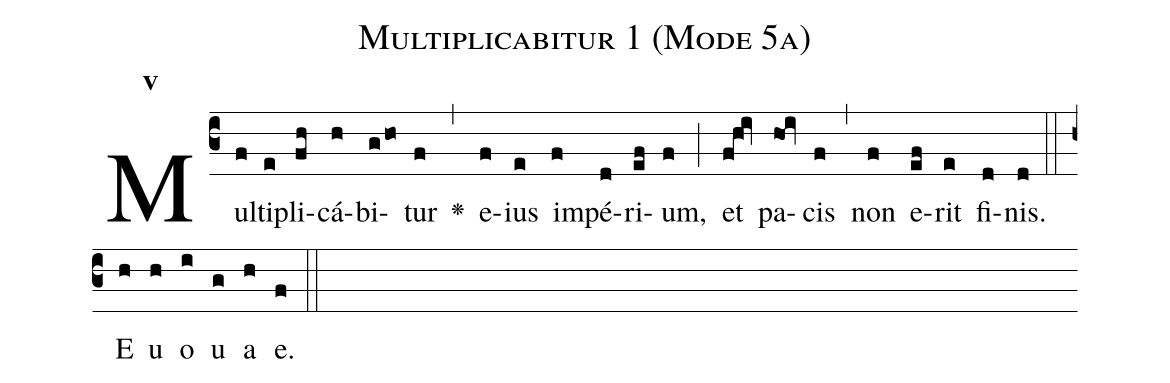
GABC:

name:Multiplicabitur 1 (Mode 5a);
office-part:Antiphona;
mode:5;
%%
initial-style: 1;
name: Multiplicabitur 1
book: Antiphonae & Responsoria/Tomus I, p. 56;
occasion: Hebdomada IV Adventus Dominica;
office-part: Vesperae II Ant 3;
user-notes: ;
commentary: ;
annotation: 5a;
centering-scheme: english;
fontsize: 12;
font: OFLSortsMillGoudy;
height: 11;
width: 4.5;
%%
(c3)Mul(f)ti(e)pli(fh)cá(h)bi(gho)tur(f) <v>\greheightstar</v>(,) e(f)ius(e) im(f)pé(d)ri(ef)um,(f) (;) et(f@h/[-0.5]iv) pa(hoi)cis(f) (,) non(f) e(ef)rit(e) fi(d)nis.(d) (::)
E(h) u(h) o(i) u(g) a(h) e.(f) (::)
